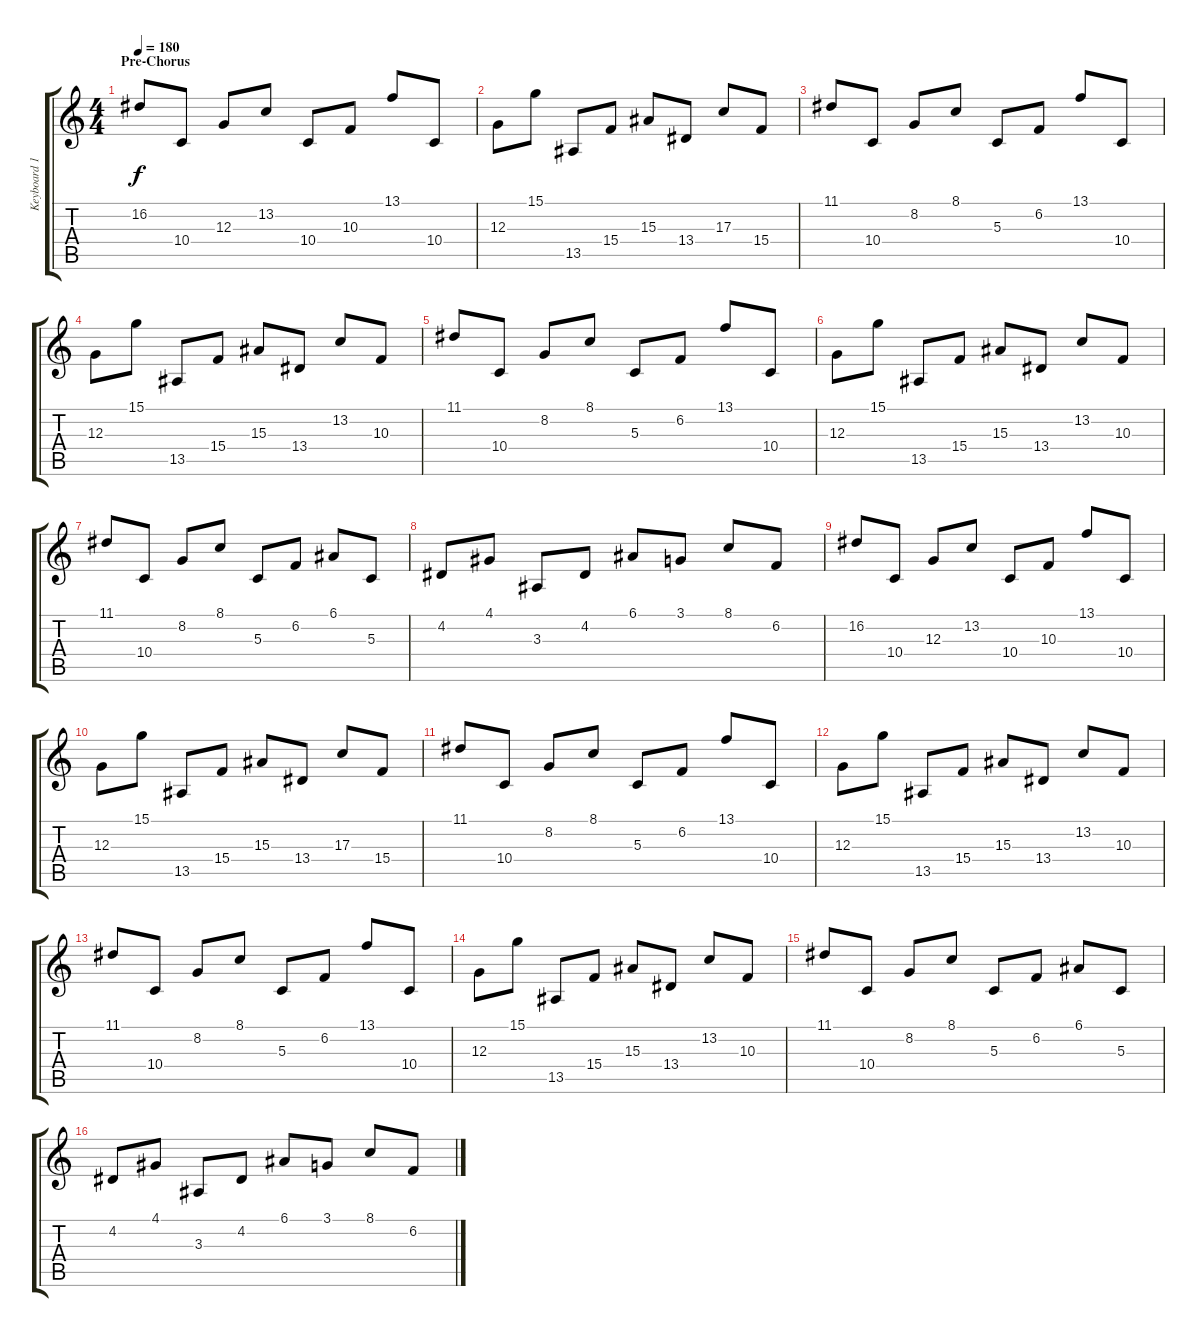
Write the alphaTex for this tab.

\track ("Keyboard 1" "Keyboard 1") {instrument lead2sawtooth}
\staff {score tabs}
\tuning (E4 B3 G3 D3 A2 E2) {hide}
\ts (4 4)
\section ("" "Pre-Chorus")
\tempo 180
\clef g2
\ks c
16.2.8{dy f} 10.4.8 12.3.8 13.2.8 10.4.8 10.3.8 13.1.8 10.4.8 |
12.3.8 15.1.8 13.5.8 15.4.8 15.3.8 13.4.8 17.3.8 15.4.8 |
11.1.8 10.4.8 8.2.8 8.1.8 5.3.8 6.2.8 13.1.8 10.4.8 |
12.3.8 15.1.8 13.5.8 15.4.8 15.3.8 13.4.8 13.2.8 10.3.8 |
11.1.8 10.4.8 8.2.8 8.1.8 5.3.8 6.2.8 13.1.8 10.4.8 |
12.3.8 15.1.8 13.5.8 15.4.8 15.3.8 13.4.8 13.2.8 10.3.8 |
11.1.8 10.4.8 8.2.8 8.1.8 5.3.8 6.2.8 6.1.8 5.3.8 |
4.2.8 4.1.8 3.3.8 4.2.8 6.1.8 3.1.8 8.1.8 6.2.8 |
16.2.8 10.4.8 12.3.8 13.2.8 10.4.8 10.3.8 13.1.8 10.4.8 |
12.3.8 15.1.8 13.5.8 15.4.8 15.3.8 13.4.8 17.3.8 15.4.8 |
11.1.8 10.4.8 8.2.8 8.1.8 5.3.8 6.2.8 13.1.8 10.4.8 |
12.3.8 15.1.8 13.5.8 15.4.8 15.3.8 13.4.8 13.2.8 10.3.8 |
11.1.8 10.4.8 8.2.8 8.1.8 5.3.8 6.2.8 13.1.8 10.4.8 |
12.3.8 15.1.8 13.5.8 15.4.8 15.3.8 13.4.8 13.2.8 10.3.8 |
11.1.8 10.4.8 8.2.8 8.1.8 5.3.8 6.2.8 6.1.8 5.3.8 |
4.2.8 4.1.8 3.3.8 4.2.8 6.1.8 3.1.8 8.1.8 6.2.8
